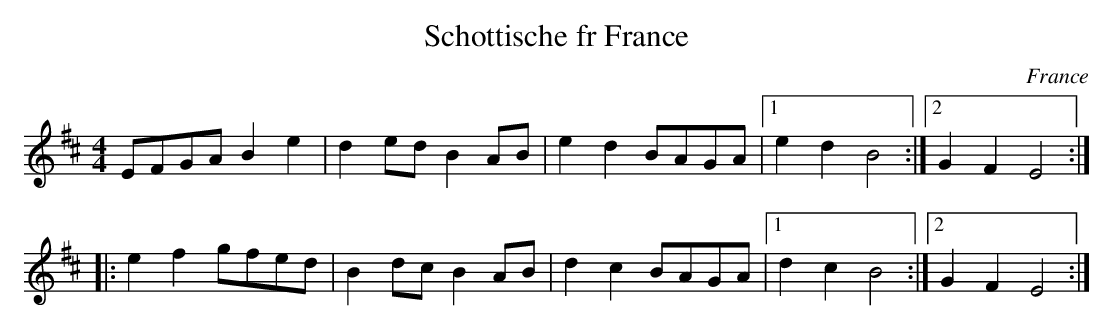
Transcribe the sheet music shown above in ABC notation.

X:1
T:Schottische fr France
M:4/4
O:France
K:E dorian
EFGA B2e2|d2ed B2AB|e2d2 BAGA|1e2d2B4:|2G2F2E4:|
|:e2f2 gfed|B2dc B2AB|d2c2 BAGA|1d2c2B4:|2G2F2E4:|
